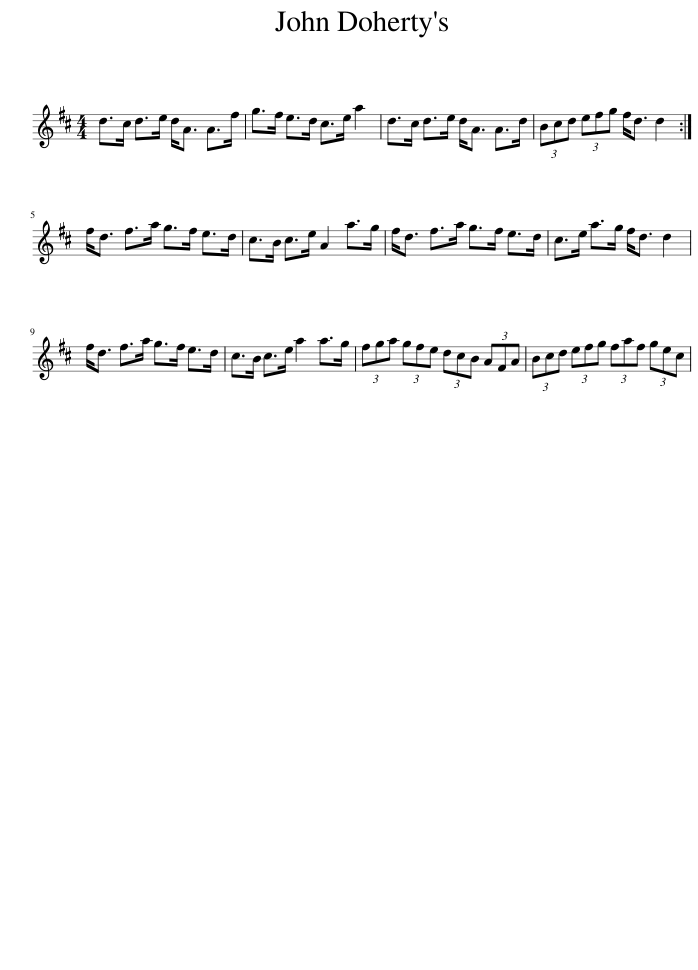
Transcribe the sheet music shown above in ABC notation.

X:1
L:1/8
M:4/4
I:linebreak $
K:D
V:1 treble
V:1
 d>c d>e d<A A>f | g>f e>d c>e a2 | d>c d>e d<A A>d | (3Bcd (3efg f<d d2 :|$ f<d f>a g>f e>d | %5
 c>B c>e A2 a>g | f<d f>a g>f e>d | c>e a>g f<d d2 |$ f<d f>a g>f e>d | c>B c>e a2 a>g | %10
 (3fga (3gfe (3dcB (3AFA | (3Bcd (3efg (3faf (3gec | %12
